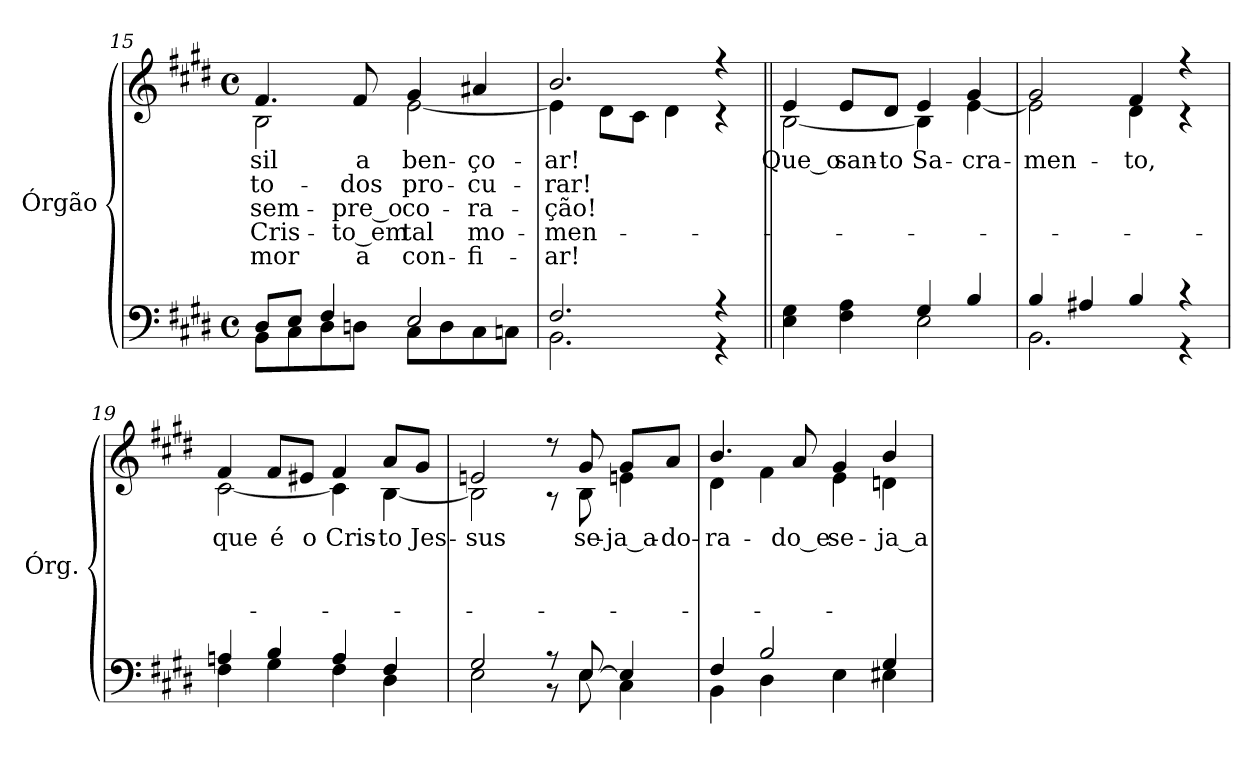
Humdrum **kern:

**kern	**kern	**text	**text	**text	**text	**text
*part1	*part1	*part1	*part1	*part1	*part1	*part1
*staff2	*staff1	*staff1	*staff1	*staff1	*staff1	*staff1
*I"Órgão	*	*	*	*	*	*
*I'Órg.	*	*	*	*	*	*
*clefF4	*clefG2	*	*	*	*	*
*k[f#c#g#d#]	*k[f#c#g#d#]	*	*	*	*	*
*E:	*E:	*	*	*	*	*
*M4/4	*M4/4	*	*	*	*	*
*met(c)	*met(c)	*	*	*	*	*
=15	=15	=15	=15	=15	=15	=15
*^	*	*	*	*	*	*
!	!	!	!LO:LY:b:color=#000000	!LO:LY:b:color=#000000	!LO:LY:b:color=#000000	!LO:LY:b:color=#000000	!LO:LY:b:color=#000000
*	*	*^	*	*	*	*	*
8D#i/L	8BBi\L	4.f#i/	2Bi\	-sil	to-	sem-	Cris-	-mor
8Ei/J	8C#i\	.	.	.	.	.	.	.
4F#i/	8D#i\	.	.	.	.	.	.	.
!	!	!	!	!LO:LY:b:color=#000000	!LO:LY:b:color=#000000	!LO:LY:b:color=#000000	!LO:LY:b:color=#000000	!LO:LY:b:color=#000000
.	8Dni\J	8f#i/	.	a	-dos	-pre_o	-to_em	a
!	!	!	!	!LO:LY:b:color=#000000	!LO:LY:b:color=#000000	!LO:LY:b:color=#000000	!LO:LY:b:color=#000000	!LO:LY:b:color=#000000
2Ei/	8C#i\L	4g#i/	[<2ei\	ben-	pro-	co-	tal	con-
.	8Di\	.	.	.	.	.	.	.
!	!	!	!	!LO:LY:b:color=#000000	!LO:LY:b:color=#000000	!LO:LY:b:color=#000000	!LO:LY:b:color=#000000	!LO:LY:b:color=#000000
.	8C#i\	4a#Xi/	.	-ço-	-cu-	-ra-	mo-	-fi-
.	8Cni\J	.	.	.	.	.	.	.
=16	=16	=16	=16	=16	=16	=16	=16	=16
!	!	!	!	!LO:LY:b:color=#000000	!LO:LY:b:color=#000000	!LO:LY:b:color=#000000	!LO:LY:b:color=#000000	!LO:LY:b:color=#000000
2.F#i/	2.BBi\	2.bi/	4ei\]	-ar!	-rar!	-ção!	-men-	-ar!
.	.	.	8d#i\L	.	.	.	.	.
.	.	.	8c#i\J	.	.	.	.	.
.	.	.	4d#i\	.	.	.	.	.
!	!	!	!	!LO:LY:b:color=#000000	!	!	!	!
4r	4r	4r	4r	-to!	.	.	.	.
!!LO:PB:g=z	!!
=17||	=17||	=17||	=17||	=17||	=17||	=17||	=17||	=17||
!	!	!	!	!LO:LY:b:color=#000000	!	!	!	!
2ryy	4Ei\ 4G#i	4ei/	[<2Bi\	Que_o	.	.	.	.
!	!	!	!	!LO:LY:b:color=#000000	!	!	!	!
.	4F#i\ 4Ai	8ei/L	.	san-	.	.	.	.
!	!	!	!	!LO:LY:b:color=#000000	!	!	!	!
.	.	8d#i/J	.	-to	.	.	.	.
!	!	!	!	!LO:LY:b:color=#000000	!	!	!	!
4G#i/	2Ei\	4ei/	4Bi\]	Sa-	.	.	.	.
!	!	!	!	!LO:LY:b:color=#000000	!	!	!	!
4Bi/	.	4g#i/	[<4ei\	-cra-	.	.	.	.
=18	=18	=18	=18	=18	=18	=18	=18	=18
!	!	!	!	!LO:LY:b:color=#000000	!	!	!	!
4Bi/	2.BBi\	2g#i/	2ei\]	-men-	.	.	.	.
4A#Xi/	.	.	.	.	.	.	.	.
!	!	!	!	!LO:LY:b:color=#000000	!	!	!	!
4Bi/	.	4f#i/	4d#i\	-to,	.	.	.	.
4r	4r	4r	4r	.	.	.	.	.
=19	=19	=19	=19	=19	=19	=19	=19	=19
!	!	!	!	!LO:LY:b:color=#000000	!	!	!	!
4Ani/	4F#i\	4f#i/	[<2c#i\	que	.	.	.	.
!	!	!	!	!LO:LY:b:color=#000000	!	!	!	!
4Bi/	4G#i\	8f#i/L	.	é	.	.	.	.
!	!	!	!	!LO:LY:b:color=#000000	!	!	!	!
.	.	8e#Xi/J	.	o	.	.	.	.
!	!	!	!	!LO:LY:b:color=#000000	!	!	!	!
4Ai/	4F#i\	4f#i/	4c#i\]	Cris-	.	.	.	.
!	!	!	!	!LO:LY:b:color=#000000	!	!	!	!
4F#i/	4D#i\	8ai/L	[<4Bi\	-to	.	.	.	.
!	!	!	!	!LO:LY:b:color=#000000	!	!	!	!
.	.	8g#i/J	.	Jes-	.	.	.	.
=20	=20	=20	=20	=20	=20	=20	=20	=20
!	!	!	!	!LO:LY:b:color=#000000	!	!	!	!
2G#i/	2Ei\	2eni/	2Bi\]	-sus	.	.	.	.
8r	8r	8r	8r	.	.	.	.	.
!	!	!	!	!LO:LY:b:color=#000000	!	!	!	!
[>8Ei/	8Ei\	8g#i/	8Bi\	se-	.	.	.	.
!	!	!	!	!LO:LY:b:color=#000000	!	!	!	!
4Ei/]	4C#i\	8g#i/L	4eni\	-ja_a-	.	.	.	.
!	!	!	!	!LO:LY:b:color=#000000	!	!	!	!
.	.	8ai/J	.	-do-	.	.	.	.
=21	=21	=21	=21	=21	=21	=21	=21	=21
!	!	!	!	!LO:LY:b:color=#000000	!	!	!	!
4F#i/	4BBi\	4.bi/	4d#i\	-ra-	.	.	.	.
2Bi/	4D#i\	.	4f#i\	.	.	.	.	.
!	!	!	!	!LO:LY:b:color=#000000	!	!	!	!
.	.	8ai/	.	-do_e	.	.	.	.
!	!	!	!	!LO:LY:b:color=#000000	!	!	!	!
.	4Ei\	4g#i/	4ei\	se-	.	.	.	.
!	!	!	!	!LO:LY:b:color=#000000	!	!	!	!
4G#i/	4E#Xi\	4bi/	4dni\	-ja_a-	.	.	.	.
*v	*v	*	*	*	*	*	*	*
*	*v	*v	*	*	*	*	*
=	=	=	=	=	=	=
*-	*-	*-	*-	*-	*-	*-
